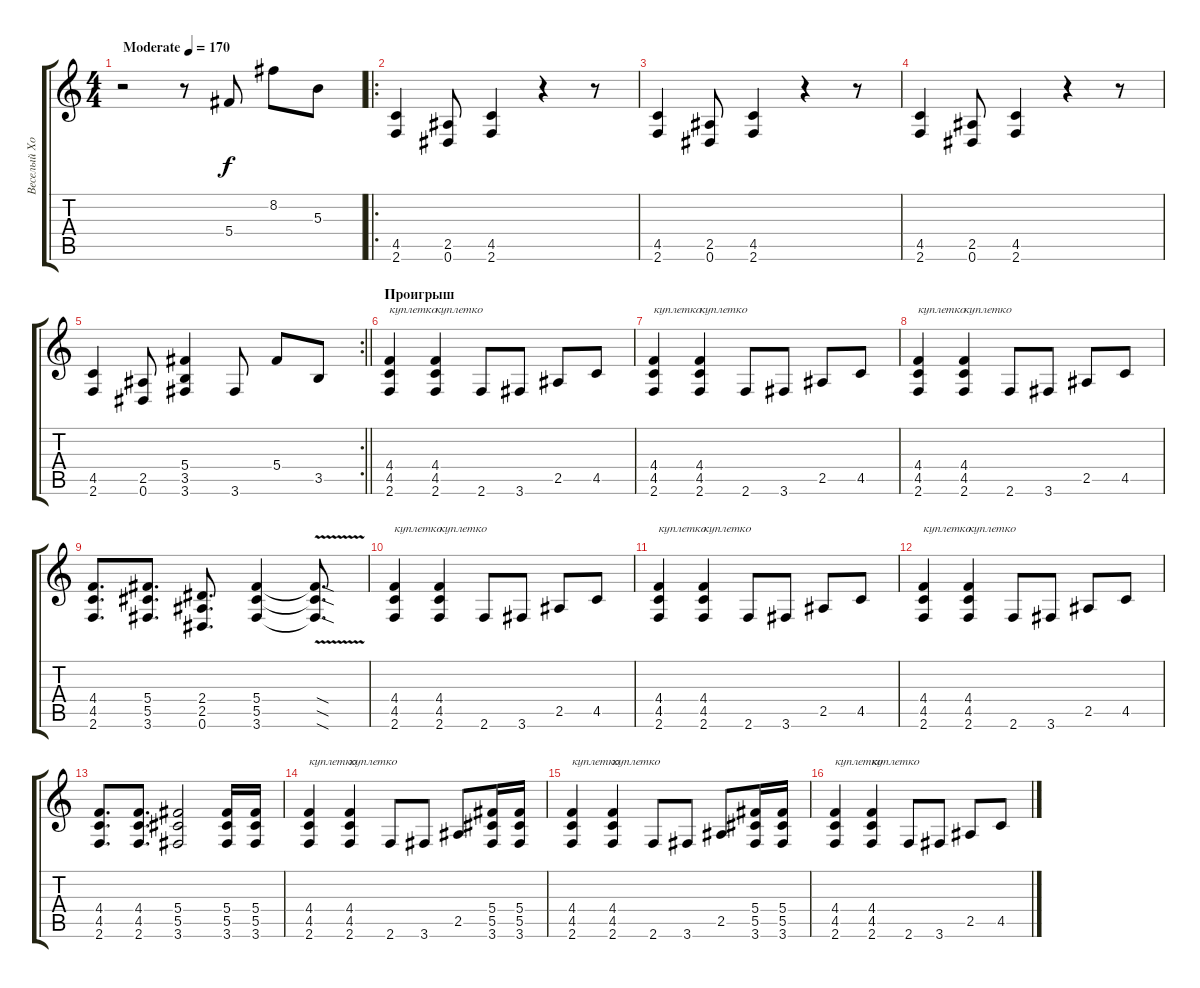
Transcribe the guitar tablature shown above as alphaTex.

\track ("Веселый Хобит" "Веселый Хо") {instrument overdrivenguitar}
\staff {score tabs}
\tuning (Eb4 Bb3 Gb3 Db3 Ab2 Eb2) {hide}
\ts (4 4)
\tempo (170 "Moderate")
\clef g2
\ks c
r.2{dy f volume 16 balance 8 instrument overdrivenguitar} r.8 5.4.8 8.2.8 5.3.8 |
\ro
(4.5 2.6).4 (2.5 0.6).8 (4.5 2.6).4 r.4 r.8 |
(4.5 2.6).4 (2.5 0.6).8 (4.5 2.6).4 r.4 r.8 |
(4.5 2.6).4 (2.5 0.6).8 (4.5 2.6).4 r.4 r.8 |
\rc 2
\barLineRight lightlight
(4.5 2.6).4 (2.5 0.6).8 (5.4 3.5 3.6).4 3.6.8 5.4.8 3.5.8 |
\section ("" "Проигрыш")
(4.4 4.5 2.6).4{txt "куплетко"} (4.4 4.5 2.6).4{txt "куплетко"} 2.6.8 3.6.8 2.5.8 4.5.8 |
(4.4 4.5 2.6).4{txt "куплетко"} (4.4 4.5 2.6).4{txt "куплетко"} 2.6.8 3.6.8 2.5.8 4.5.8 |
(4.4 4.5 2.6).4{txt "куплетко"} (4.4 4.5 2.6).4{txt "куплетко"} 2.6.8 3.6.8 2.5.8 4.5.8 |
(4.4 4.5 2.6).8{d} (5.4 5.5 3.6).8{d} (2.4 2.5 0.6).8{d} (5.4 5.5 3.6).4 (5.4{sod t} 5.5{sod t} 3.6{v sod t}).8{d} |
(4.4 4.5 2.6).4{txt "куплетко"} (4.4 4.5 2.6).4{txt "куплетко"} 2.6.8 3.6.8 2.5.8 4.5.8 |
(4.4 4.5 2.6).4{txt "куплетко"} (4.4 4.5 2.6).4{txt "куплетко"} 2.6.8 3.6.8 2.5.8 4.5.8 |
(4.4 4.5 2.6).4{txt "куплетко"} (4.4 4.5 2.6).4{txt "куплетко"} 2.6.8 3.6.8 2.5.8 4.5.8 |
(4.4 4.5 2.6).8{d} (4.4 4.5 2.6).8{d} (5.4 5.5 3.6).2 (5.4 5.5 3.6).16 (5.4 5.5 3.6).16 |
(4.4 4.5 2.6).4{txt "куплетко"} (4.4 4.5 2.6).4{txt "куплетко"} 2.6.8 3.6.8 2.5.8 (5.4 5.5 3.6).16 (5.4 5.5 3.6).16 |
(4.4 4.5 2.6).4{txt "куплетко"} (4.4 4.5 2.6).4{txt "куплетко"} 2.6.8 3.6.8 2.5.8 (5.4 5.5 3.6).16 (5.4 5.5 3.6).16 |
(4.4 4.5 2.6).4{txt "куплетко"} (4.4 4.5 2.6).4{txt "куплетко"} 2.6.8 3.6.8 2.5.8 4.5.8
